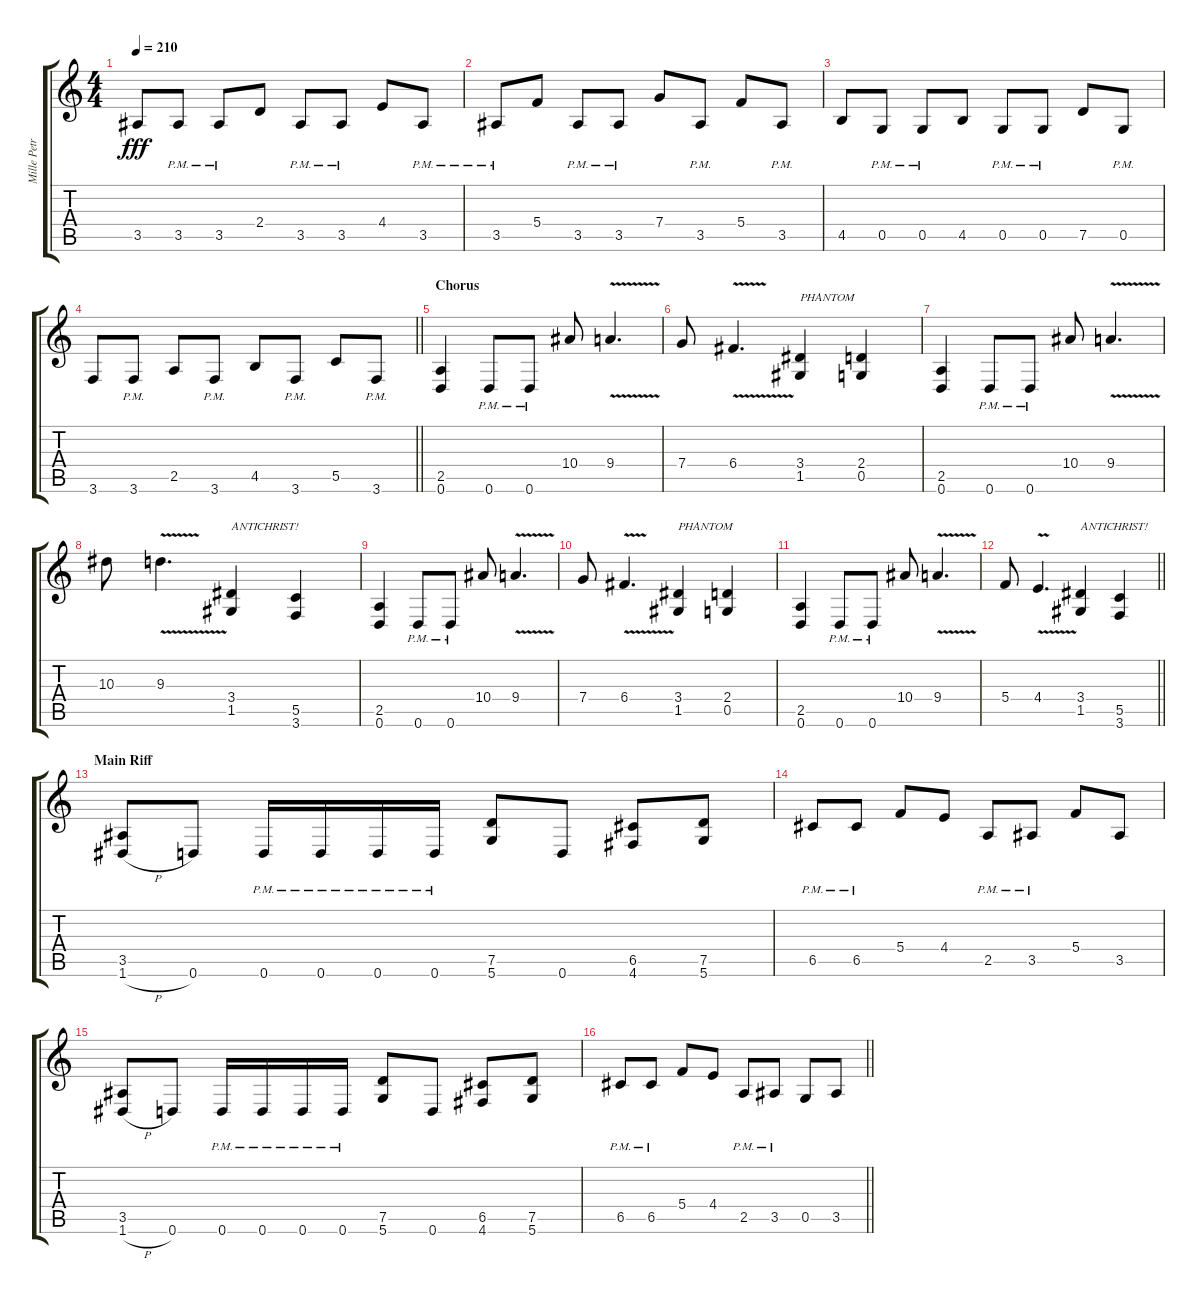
\track ("Mille Petrozza" "Mille Petr") {instrument distortionguitar}
\staff {score tabs}
\tuning (D4 A3 F3 C3 G2 D2) {hide}
\ts (4 4)
\tempo 210
\clef g2
\ks c
3.5.8{dy fff} 3.5{pm}.8 3.5{pm}.8 2.4.8 3.5{pm}.8 3.5{pm}.8 4.4.8 3.5{pm}.8 |
3.5{pm}.8 5.4.8 3.5{pm}.8 3.5{pm}.8 7.4.8 3.5{pm}.8 5.4.8 3.5{pm}.8 |
4.5.8 0.5{pm}.8 0.5{pm}.8 4.5.8 0.5{pm}.8 0.5{pm}.8 7.5.8 0.5{pm}.8 |
\barLineRight lightlight
3.6.8 3.6{pm}.8 2.5.8 3.6{pm}.8 4.5.8 3.6{pm}.8 5.5.8 3.6{pm}.8 |
\section ("" "Chorus")
(2.5 0.6).4 0.6{pm}.8 0.6{pm}.8 10.4.8 9.4{v}.4{d} |
7.4.8 6.4{v}.4{d} (3.4 1.5).4{txt "PHANTOM"} (2.4 0.5).4 |
(2.5 0.6).4 0.6{pm}.8 0.6{pm}.8 10.4.8 9.4{v}.4{d} |
10.3.8 9.3{v}.4{d} (3.4 1.5).4{txt "ANTICHRIST!"} (5.5 3.6).4 |
(2.5 0.6).4 0.6{pm}.8 0.6{pm}.8 10.4.8 9.4{v}.4{d} |
7.4.8 6.4{v}.4{d} (3.4 1.5).4{txt "PHANTOM"} (2.4 0.5).4 |
(2.5 0.6).4 0.6{pm}.8 0.6{pm}.8 10.4.8 9.4{v}.4{d} |
\barLineRight lightlight
5.4.8 4.4{v}.4{d} (3.4 1.5).4{txt "ANTICHRIST!"} (5.5 3.6).4 |
\section ("" "Main Riff")
(3.5 1.6{h}).8 0.6.8 0.6{pm}.16 0.6{pm}.16 0.6{pm}.16 0.6{pm}.16 (7.5 5.6).8 0.6.8 (6.5 4.6).8 (7.5 5.6).8 |
6.5{pm}.8 6.5{pm}.8 5.4.8 4.4.8 2.5{pm}.8 3.5{pm}.8 5.4.8 3.5.8 |
(3.5 1.6{h}).8 0.6.8 0.6{pm}.16 0.6{pm}.16 0.6{pm}.16 0.6{pm}.16 (7.5 5.6).8 0.6.8 (6.5 4.6).8 (7.5 5.6).8 |
\barLineRight lightlight
6.5{pm}.8 6.5{pm}.8 5.4.8 4.4.8 2.5{pm}.8 3.5{pm}.8 0.5.8 3.5.8
